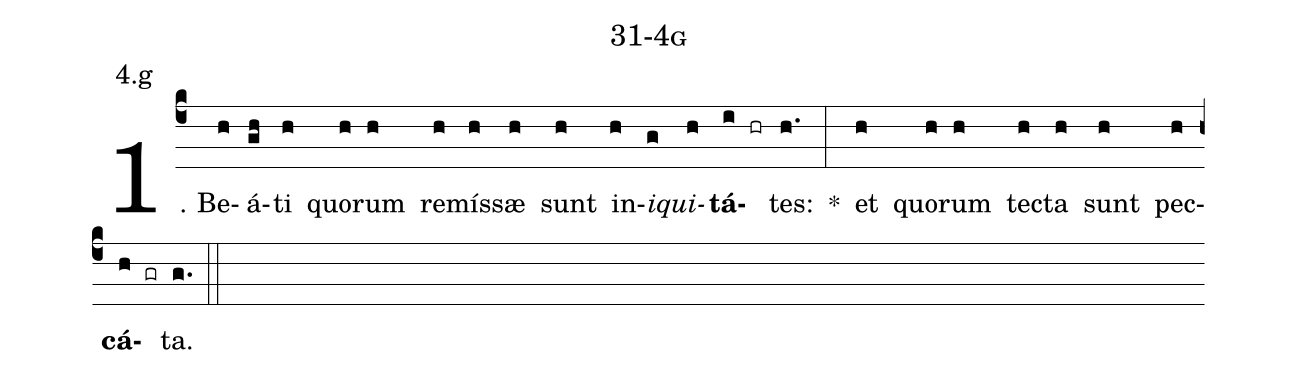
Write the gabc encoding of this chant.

name: 31-4g;
annotation: 4.g;
%%
(c4)1. Be(h)á(gh)ti(h) quo(h)rum(h) re(h)mís(h)sæ(h) sunt(h) in(h)<i>i</i>(g)<i>qui</i>(h)<b>tá</b>(i hr)tes:(h.) *(:) et(h) quo(h)rum(h) tec(h)ta(h) sunt(h) pec(h)<b>cá</b>(h gr)ta.(g.) (::)
